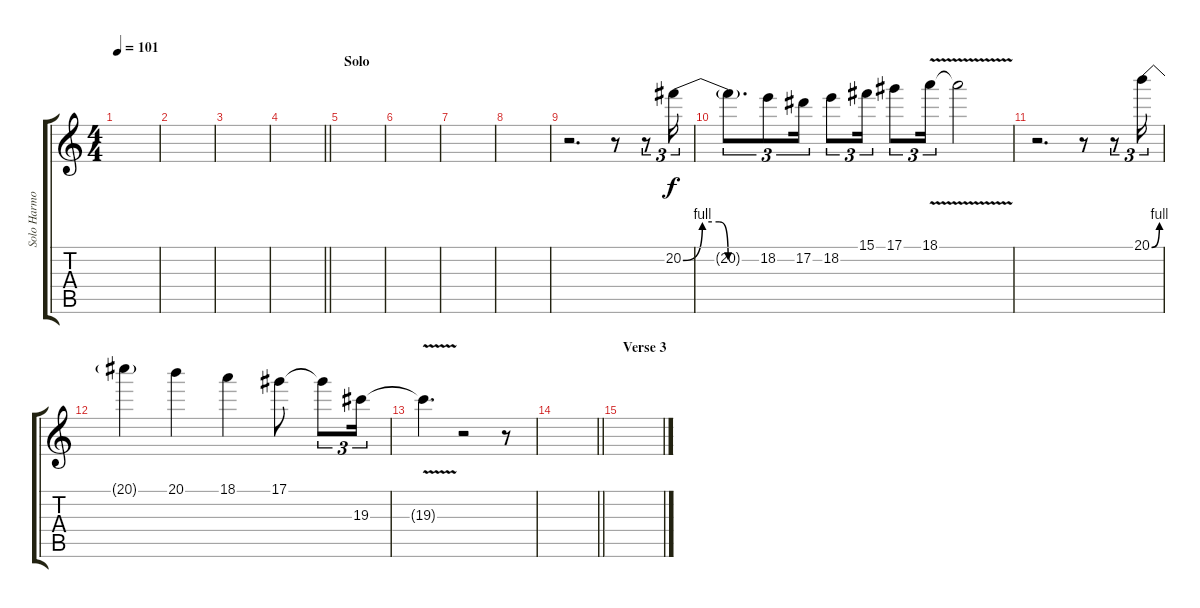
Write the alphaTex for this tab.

\track ("Solo Harmony" "Solo Harmo") {instrument distortionguitar}
\staff {score tabs}
\tuning (Eb4 Bb3 Gb3 Db3 Ab2 Db2) {hide}
\ts (4 4)
\tempo 101
\clef g2
\ks c
|
|
|
\barLineRight lightlight
|
\section ("" "Solo")
|
|
|
|
r.2{d} r.8 r.8{tu (3 2)} 20.2{be (custom 0 0 15 4 28 4 35 0 60 0)}.16{tu (3 2)} |
20.2{t}.8{d tu (3 2)} 18.2.8{tu (3 2)} 17.2.16{tu (3 2)} 18.2.8{tu (3 2)} 15.1.16{tu (3 2)} 17.1.8{tu (3 2)} 18.1{v}.16{tu (3 2)} 18.1{t}.2{dy f} |
r.2{d} r.8 r.8{tu (3 2)} 20.1{be (bend 0 0 60 4)}.16{tu (3 2)} |
20.1{t}.4 20.1.4 18.1.4 17.1.8 17.1{t}.8{tu (3 2)} 19.3.16{tu (3 2)} |
19.3{v t}.4{d} r.2 r.8 |
\barLineRight lightlight
|
\section ("" "Verse 3")
